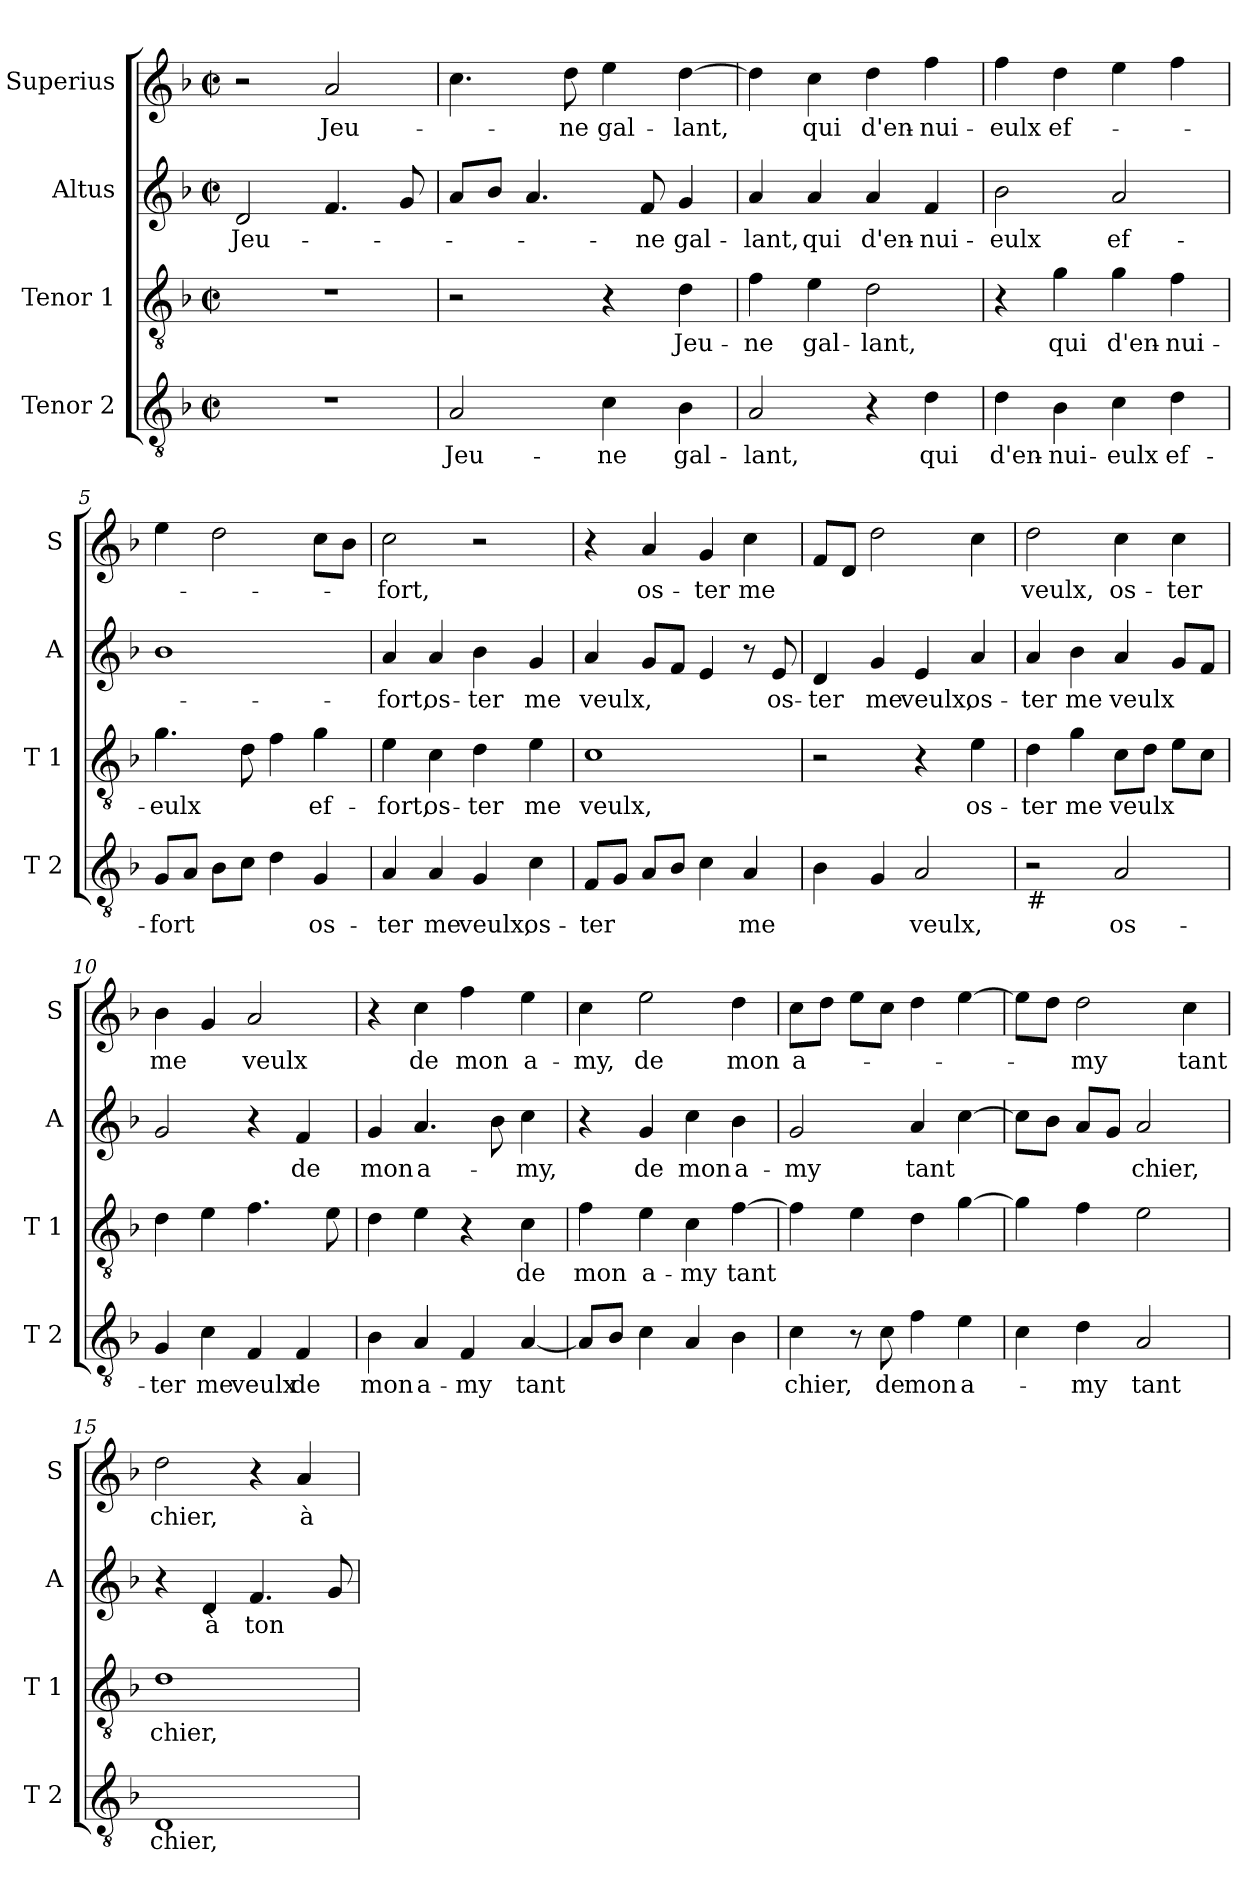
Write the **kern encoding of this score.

**kern	**text	**kern	**text	**kern	**text	**kern	**text
*part4	*part4	*part3	*part3	*part2	*part2	*part1	*part1
*staff4	*staff4	*staff3	*staff3	*staff2	*staff2	*staff1	*staff1
*I"Tenor 2	*	*I"Tenor 1	*	*I"Altus	*	*I"Superius	*
*I'T 2	*	*I'T 1	*	*I'A	*	*I'S	*
*clefGv2	*	*clefGv2	*	*clefG2	*	*clefG2	*
*k[b-]	*	*k[b-]	*	*k[b-]	*	*k[b-]	*
*F:	*	*F:	*	*F:	*	*F:	*
*M2/2	*	*M2/2	*	*M2/2	*	*M2/2	*
*met(c|)	*	*met(c|)	*	*met(c|)	*	*met(c|)	*
=1	=1	=1	=1	=1	=1	=1	=1
1r	.	1r	.	2d/	Jeu-	2r	.
.	.	.	.	4.f/	.	2a/	Jeu-
.	.	.	.	8g/	.	.	.
=2	=2	=2	=2	=2	=2	=2	=2
2A/	Jeu-	2r	.	8a/L	.	4.cc\	.
.	.	.	.	8b-/J	.	.	.
.	.	.	.	4.a/	.	.	.
.	.	.	.	.	.	8dd\	-ne
4c\	-ne	4r	.	.	.	4ee\	gal-
.	.	.	.	8f/	-ne	.	.
4B-\	gal-	4d\	Jeu-	4g/	gal-	[4dd\	-lant,
=3	=3	=3	=3	=3	=3	=3	=3
2A/	-lant,	4f\	-ne	4a/	-lant,	4dd\]	.
.	.	4e\	gal-	4a/	qui	4cc\	qui
4r	.	2d\	-lant,	4a/	d'en-	4dd\	d'en-
4d\	qui	.	.	4f/	-nui-	4ff\	-nui-
=4	=4	=4	=4	=4	=4	=4	=4
4d\	d'en-	4r	.	2b-\	-eulx	4ff\	-eulx
4B-\	-nui-	4g\	qui	.	.	4dd\	ef-
4c\	-eulx	4g\	d'en-	2a/	ef-	4ee\	.
4d\	ef-	4f\	-nui-	.	.	4ff\	.
=5	=5	=5	=5	=5	=5	=5	=5
8G/L	-fort	4.g\	-eulx	1b-	.	4ee\	.
8A/J	.	.	.	.	.	.	.
8B-\L	.	.	.	.	.	2dd\	.
8c\J	.	8d\	.	.	.	.	.
4d\	.	4f\	.	.	.	.	.
4G/	os-	4g\	ef-	.	.	8cc\L	.
.	.	.	.	.	.	8b-\J	.
!!LO:LB:g=z
=6	=6	=6	=6	=6	=6	=6	=6
4A/	-ter	4e\	-fort,	4a/	-fort,	2cc\	-fort,
4A/	me	4c\	os-	4a/	os-	.	.
4G/	veulx,	4d\	-ter	4b-\	-ter	2r	.
4c\	os-	4e\	me	4g/	me	.	.
=7	=7	=7	=7	=7	=7	=7	=7
8F/L	-ter	1c	veulx,	4a/	veulx,	4r	.
8G/J	.	.	.	.	.	.	.
8A/L	.	.	.	8g/L	.	4a/	os-
8B-/J	.	.	.	8f/J	.	.	.
4c\	.	.	.	4e/	.	4g/	-ter
4A/	me	.	.	8r	.	4cc\	me
.	.	.	.	8e/	os-	.	.
=8	=8	=8	=8	=8	=8	=8	=8
4B-\	.	2r	.	4d/	-ter	8f/L	.
.	.	.	.	.	.	8d/J	.
4G/	.	.	.	4g/	me	2dd\	.
2A/	veulx,	4r	.	4e/	veulx,	.	.
.	.	4e\	os-	4a/	os-	4cc\	.
=9	=9	=9	=9	=9	=9	=9	=9
!LO:TX:b:t=#	!	!	!	!	!	!	!
2r	.	4d\	-ter	4a/	-ter	2dd\	veulx,
.	.	4g\	me	4b-\	me	.	.
2A/	os-	8c\L	veulx	4a/	veulx	4cc\	os-
.	.	8d\J	.	.	.	.	.
.	.	8e\L	.	8g/L	.	4cc\	-ter
.	.	8c\J	.	8f/J	.	.	.
=10	=10	=10	=10	=10	=10	=10	=10
4G/	-ter	4d\	.	2g/	.	4b-\	me
4c\	me	4e\	.	.	.	4g/	.
4F/	veulx	4.f\	.	4r	.	2a/	veulx
4F/	de	.	.	4f/	de	.	.
.	.	8e\	.	.	.	.	.
=11	=11	=11	=11	=11	=11	=11	=11
4B-\	mon	4d\	.	4g/	mon	4r	.
4A/	a-	4e\	.	4.a/	a-	4cc\	de
4F/	-my	4r	.	.	.	4ff\	mon
.	.	.	.	8b-\	.	.	.
[4A/	tant	4c\	de	4cc\	-my,	4ee\	a-
!!LO:LB:g=z
=12	=12	=12	=12	=12	=12	=12	=12
8A/L]	.	4f\	mon	4r	.	4cc\	-my,
8B-/J	.	.	.	.	.	.	.
4c\	.	4e\	a-	4g/	de	2ee\	de
4A/	.	4c\	-my	4cc\	mon	.	.
4B-\	.	[4f\	tant	4b-\	a-	4dd\	mon
=13	=13	=13	=13	=13	=13	=13	=13
4c\	chier,	4f\]	.	2g/	-my	8cc\L	a-
.	.	.	.	.	.	8dd\J	.
8r	.	4e\	.	.	.	8ee\L	.
8c\	de	.	.	.	.	8cc\J	.
4f\	mon	4d\	.	4a/	tant	4dd\	.
4e\	a-	[4g\	.	[4cc\	.	[4ee\	.
=14	=14	=14	=14	=14	=14	=14	=14
4c\	.	4g\]	.	8cc\L]	.	8ee\L]	.
.	.	.	.	8b-\J	.	8dd\J	.
4d\	-my	4f\	.	8a/L	.	2dd\	-my
.	.	.	.	8g/J	.	.	.
2A/	tant	2e\	.	2a/	chier,	.	.
.	.	.	.	.	.	4cc\	tant
=15	=15	=15	=15	=15	=15	=15	=15
1D	chier,	1d	chier,	4r	.	2dd\	chier,
.	.	.	.	4d/	à	.	.
.	.	.	.	4.f/	ton	4r	.
.	.	.	.	.	.	4a/	à
.	.	.	.	8g/	.	.	.
=	=	=	=	=	=	=	=
*-	*-	*-	*-	*-	*-	*-	*-
